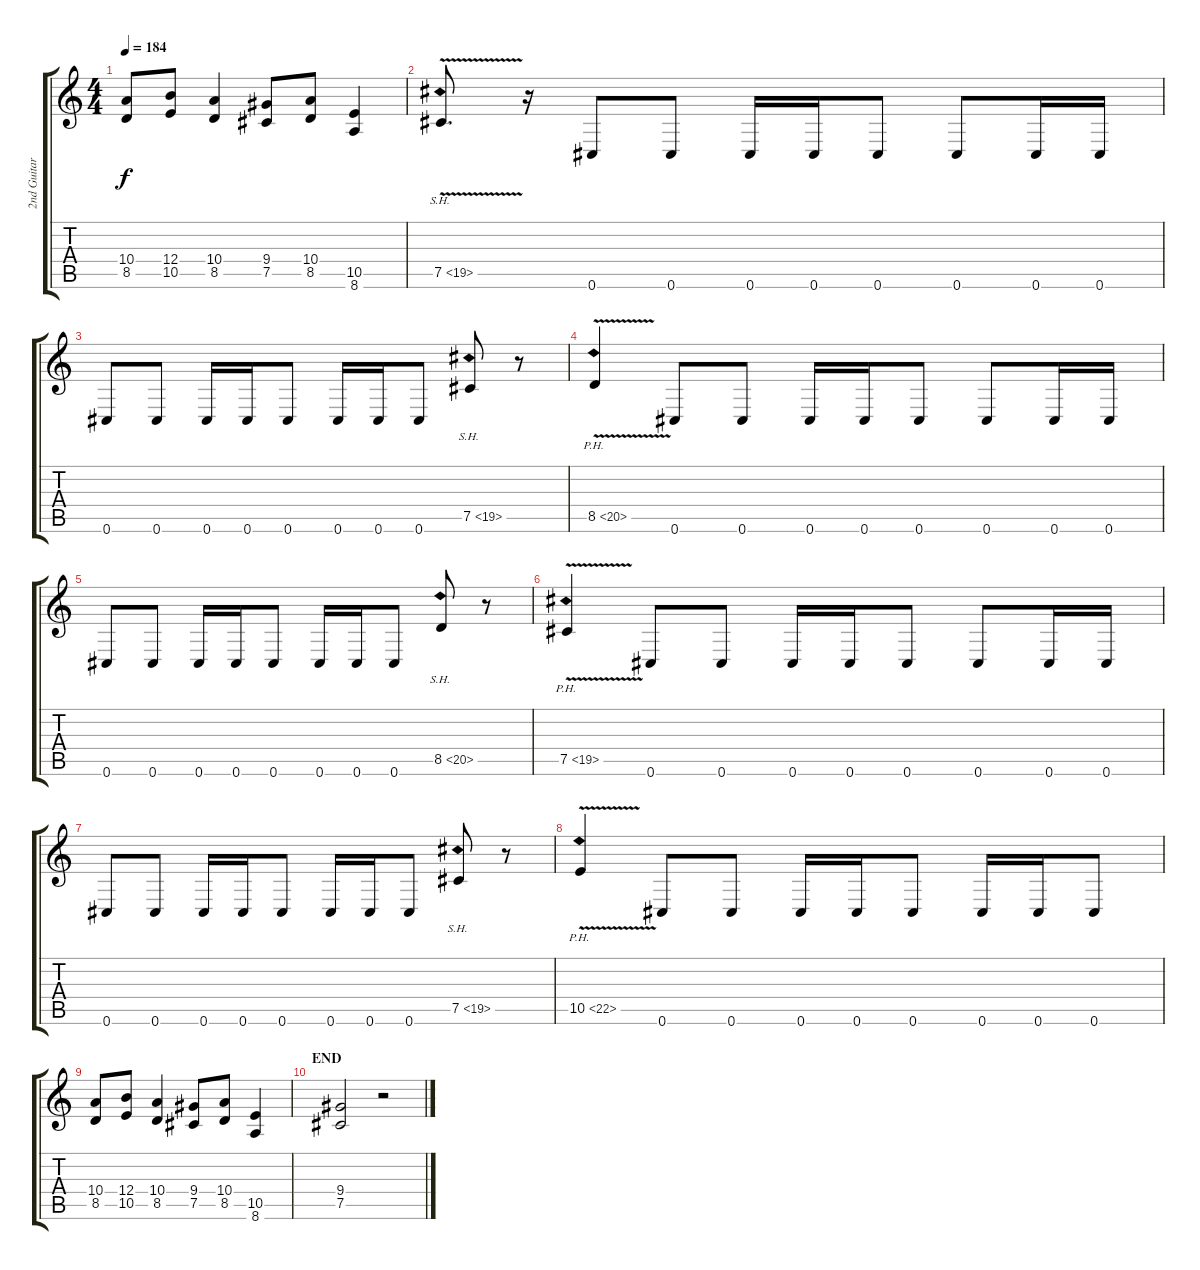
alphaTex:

\track ("2nd Guitar" "2nd Guitar") {instrument distortionguitar}
\staff {score tabs}
\tuning (Db4 Ab3 E3 B2 Gb2 Db2) {hide}
\ts (4 4)
\tempo 184
\clef g2
\ks c
(10.4 8.5).8{dy f} (12.4 10.5).8 (10.4 8.5).4 (9.4 7.5).8 (10.4 8.5).8 (10.5 8.6).4 |
7.5{sh 12 v}.8{d} r.16 0.6.8 0.6.8 0.6.16 0.6.16 0.6.8 0.6.8 0.6.16 0.6.16 |
0.6.8 0.6.8 0.6.16 0.6.16 0.6.8 0.6.16 0.6.16 0.6.8 7.5{sh 12}.8 r.8 |
8.5{ph 12 v}.4 0.6.8 0.6.8 0.6.16 0.6.16 0.6.8 0.6.8 0.6.16 0.6.16 |
0.6.8 0.6.8 0.6.16 0.6.16 0.6.8 0.6.16 0.6.16 0.6.8 8.5{sh 12}.8 r.8 |
7.5{ph 12 v}.4 0.6.8 0.6.8 0.6.16 0.6.16 0.6.8 0.6.8 0.6.16 0.6.16 |
0.6.8 0.6.8 0.6.16 0.6.16 0.6.8 0.6.16 0.6.16 0.6.8 7.5{sh 12}.8 r.8 |
10.5{ph 12 v}.4 0.6.8 0.6.8 0.6.16 0.6.16 0.6.8 0.6.16 0.6.16 0.6.8 |
(10.4 8.5).8 (12.4 10.5).8 (10.4 8.5).4 (9.4 7.5).8 (10.4 8.5).8 (10.5 8.6).4 |
\section ("" "END")
(9.4 7.5).2 r.2
